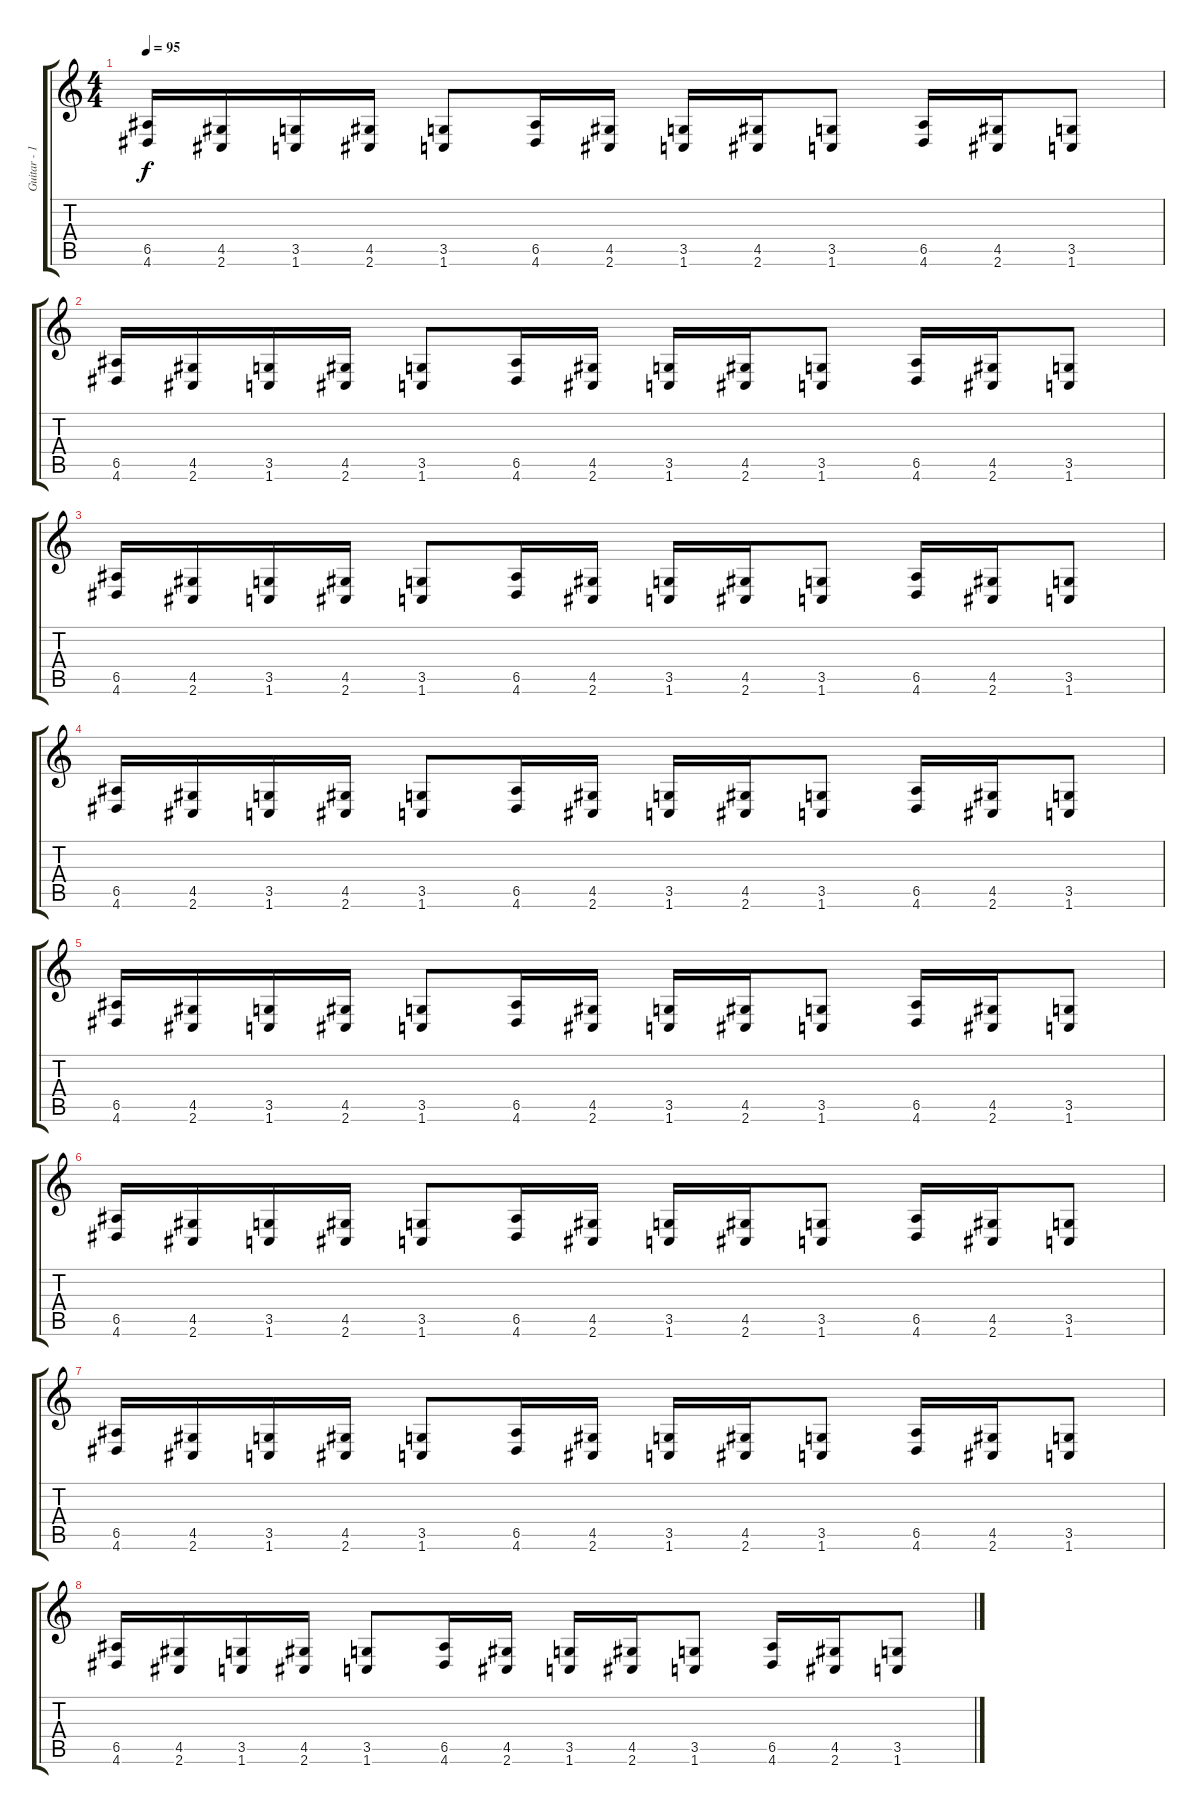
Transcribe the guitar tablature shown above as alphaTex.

\track ("Guitar - 1" "Guitar - 1") {instrument distortionguitar}
\staff {score tabs}
\tuning (B3 G3 D3 A2 E2 B1) {hide}
\ts (4 4)
\tempo 95
\clef g2
\ks c
(6.5 4.6).16{dy f} (4.5 2.6).16 (3.5 1.6).16 (4.5 2.6).16 (3.5 1.6).8 (6.5 4.6).16 (4.5 2.6).16 (3.5 1.6).16 (4.5 2.6).16 (3.5 1.6).8 (6.5 4.6).16 (4.5 2.6).16 (3.5 1.6).8 |
(6.5 4.6).16 (4.5 2.6).16 (3.5 1.6).16 (4.5 2.6).16 (3.5 1.6).8 (6.5 4.6).16 (4.5 2.6).16 (3.5 1.6).16 (4.5 2.6).16 (3.5 1.6).8 (6.5 4.6).16 (4.5 2.6).16 (3.5 1.6).8 |
(6.5 4.6).16 (4.5 2.6).16 (3.5 1.6).16 (4.5 2.6).16 (3.5 1.6).8 (6.5 4.6).16 (4.5 2.6).16 (3.5 1.6).16 (4.5 2.6).16 (3.5 1.6).8 (6.5 4.6).16 (4.5 2.6).16 (3.5 1.6).8 |
(6.5 4.6).16 (4.5 2.6).16 (3.5 1.6).16 (4.5 2.6).16 (3.5 1.6).8 (6.5 4.6).16 (4.5 2.6).16 (3.5 1.6).16 (4.5 2.6).16 (3.5 1.6).8 (6.5 4.6).16 (4.5 2.6).16 (3.5 1.6).8 |
(6.5 4.6).16 (4.5 2.6).16 (3.5 1.6).16 (4.5 2.6).16 (3.5 1.6).8 (6.5 4.6).16 (4.5 2.6).16 (3.5 1.6).16 (4.5 2.6).16 (3.5 1.6).8 (6.5 4.6).16 (4.5 2.6).16 (3.5 1.6).8 |
(6.5 4.6).16 (4.5 2.6).16 (3.5 1.6).16 (4.5 2.6).16 (3.5 1.6).8 (6.5 4.6).16 (4.5 2.6).16 (3.5 1.6).16 (4.5 2.6).16 (3.5 1.6).8 (6.5 4.6).16 (4.5 2.6).16 (3.5 1.6).8 |
(6.5 4.6).16 (4.5 2.6).16 (3.5 1.6).16 (4.5 2.6).16 (3.5 1.6).8 (6.5 4.6).16 (4.5 2.6).16 (3.5 1.6).16 (4.5 2.6).16 (3.5 1.6).8 (6.5 4.6).16 (4.5 2.6).16 (3.5 1.6).8 |
(6.5 4.6).16 (4.5 2.6).16 (3.5 1.6).16 (4.5 2.6).16 (3.5 1.6).8 (6.5 4.6).16 (4.5 2.6).16 (3.5 1.6).16 (4.5 2.6).16 (3.5 1.6).8 (6.5 4.6).16 (4.5 2.6).16 (3.5 1.6).8
